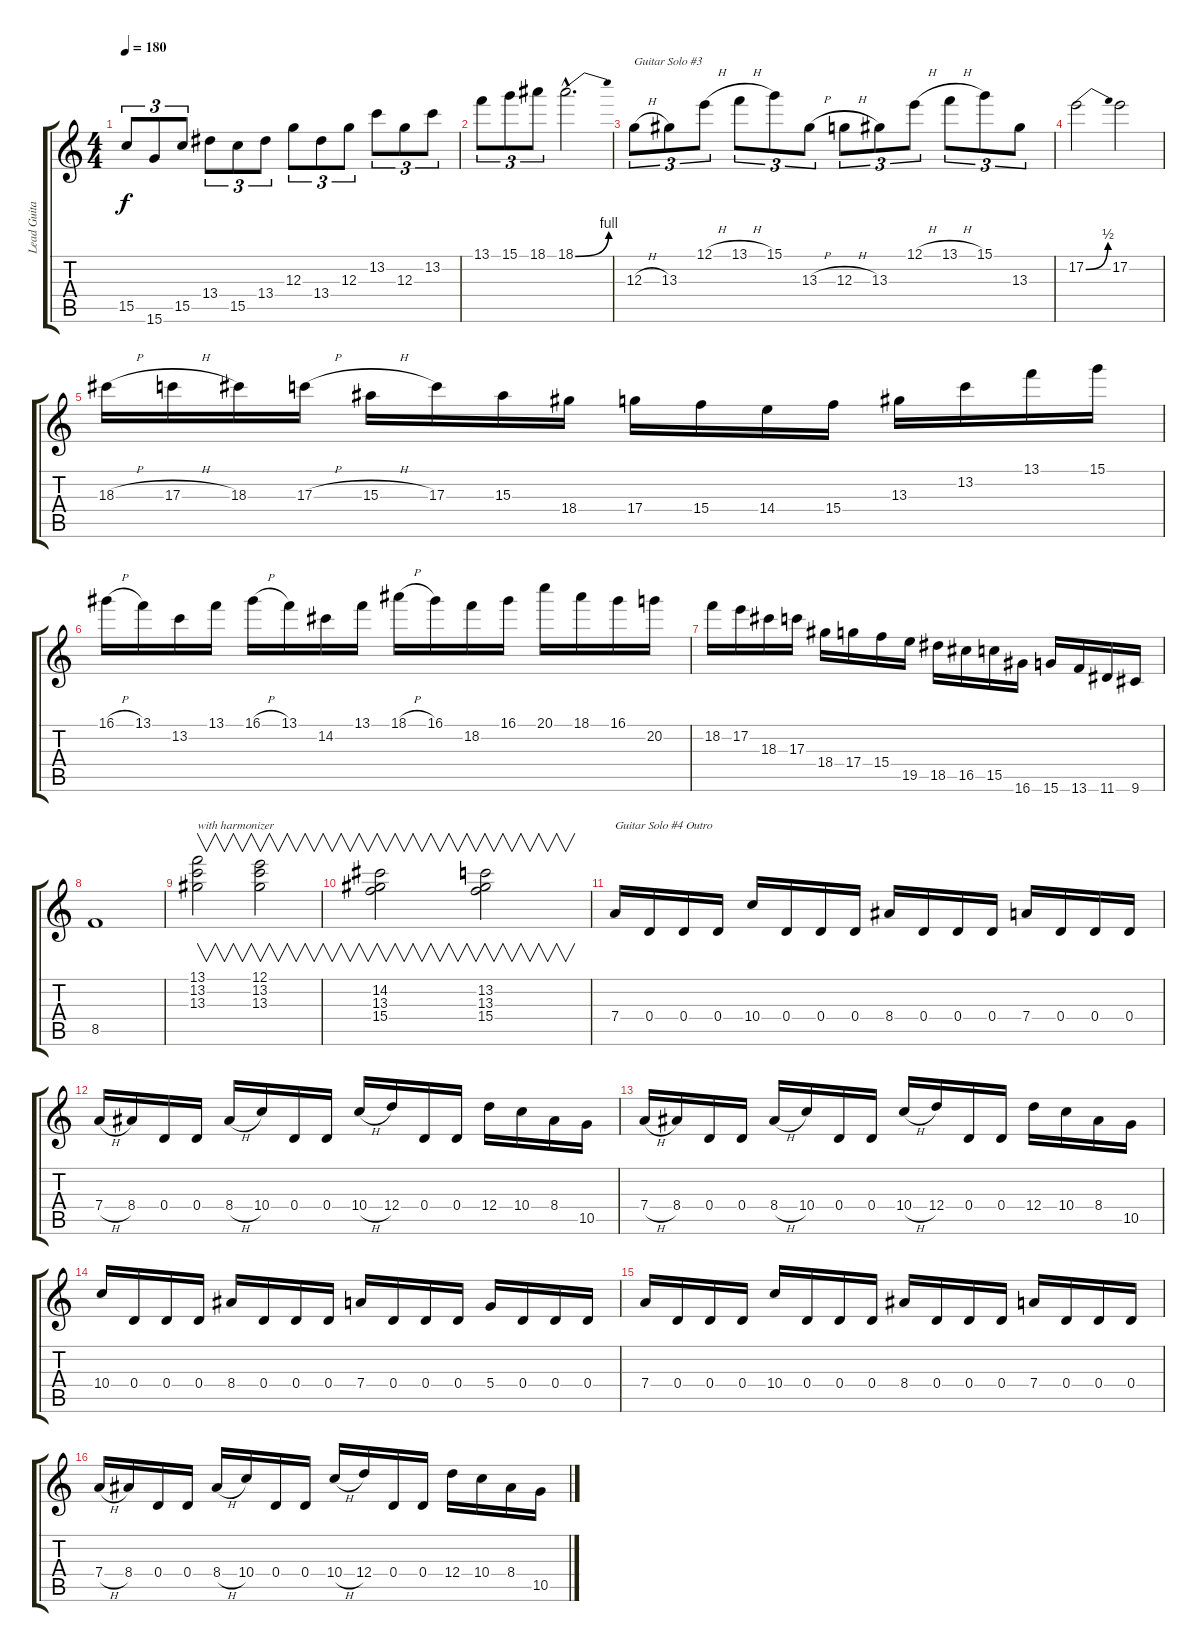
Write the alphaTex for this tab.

\track ("Lead Guitar" "Lead Guita") {instrument distortionguitar}
\staff {score tabs}
\tuning (E4 B3 G3 D3 A2 E2) {hide}
\ts (4 4)
\tempo 180
\clef g2
\ks c
15.5.8{tu (3 2) dy f} 15.6.8{tu (3 2)} 15.5.8{tu (3 2)} 13.4.8{tu (3 2)} 15.5.8{tu (3 2)} 13.4.8{tu (3 2)} 12.3.8{tu (3 2)} 13.4.8{tu (3 2)} 12.3.8{tu (3 2)} 13.2.8{tu (3 2)} 12.3.8{tu (3 2)} 13.2.8{tu (3 2)} |
13.1.8{tu (3 2)} 15.1.8{tu (3 2)} 18.1.8{tu (3 2)} 18.1{be (bend 0 0 60 4) hac}.2{d} |
12.3{h}.8{tu (3 2) txt "Guitar Solo #3"} 13.3.8{tu (3 2)} 12.1{h}.8{tu (3 2)} 13.1{h}.8{tu (3 2)} 15.1.8{tu (3 2)} 13.3{h}.8{tu (3 2)} 12.3{h}.8{tu (3 2)} 13.3.8{tu (3 2)} 12.1{h}.8{tu (3 2)} 13.1{h}.8{tu (3 2)} 15.1.8{tu (3 2)} 13.3.8{tu (3 2)} |
17.2{be (bend 0 0 60 2)}.2 17.2.2 |
18.3{h}.16 17.3{h}.16 18.3.16 17.3{h}.16 15.3{h}.16 17.3.16 15.3.16 18.4.16 17.4.16 15.4.16 14.4.16 15.4.16 13.3.16 13.2.16 13.1.16 15.1.16 |
16.1{h}.16 13.1.16 13.2.16 13.1.16 16.1{h}.16 13.1.16 14.2.16 13.1.16 18.1{h}.16 16.1.16 18.2.16 16.1.16 20.1.16 18.1.16 16.1.16 20.2.16 |
18.2.16 17.2.16 18.3.16 17.3.16 18.4.16 17.4.16 15.4.16 19.5.16 18.5.16 16.5.16 15.5.16 16.6.16 15.6.16 13.6.16 11.6.16 9.6.16 |
8.5.1 |
(13.1 13.2 13.3).2{v txt "with harmonizer"} (12.1 13.2 13.3).2{v} |
(14.2 13.3 15.4).2{v} (13.2 13.3 15.4).2{v} |
7.4.16{txt "Guitar Solo #4 Outro"} 0.4.16 0.4.16 0.4.16 10.4.16 0.4.16 0.4.16 0.4.16 8.4.16 0.4.16 0.4.16 0.4.16 7.4.16 0.4.16 0.4.16 0.4.16 |
7.4{h}.16 8.4.16 0.4.16 0.4.16 8.4{h}.16 10.4.16 0.4.16 0.4.16 10.4{h}.16 12.4.16 0.4.16 0.4.16 12.4.16 10.4.16 8.4.16 10.5.16 |
7.4{h}.16 8.4.16 0.4.16 0.4.16 8.4{h}.16 10.4.16 0.4.16 0.4.16 10.4{h}.16 12.4.16 0.4.16 0.4.16 12.4.16 10.4.16 8.4.16 10.5.16 |
10.4.16 0.4.16 0.4.16 0.4.16 8.4.16 0.4.16 0.4.16 0.4.16 7.4.16 0.4.16 0.4.16 0.4.16 5.4.16 0.4.16 0.4.16 0.4.16 |
7.4.16 0.4.16 0.4.16 0.4.16 10.4.16 0.4.16 0.4.16 0.4.16 8.4.16 0.4.16 0.4.16 0.4.16 7.4.16 0.4.16 0.4.16 0.4.16 |
7.4{h}.16 8.4.16 0.4.16 0.4.16 8.4{h}.16 10.4.16 0.4.16 0.4.16 10.4{h}.16 12.4.16 0.4.16 0.4.16 12.4.16 10.4.16 8.4.16 10.5.16
